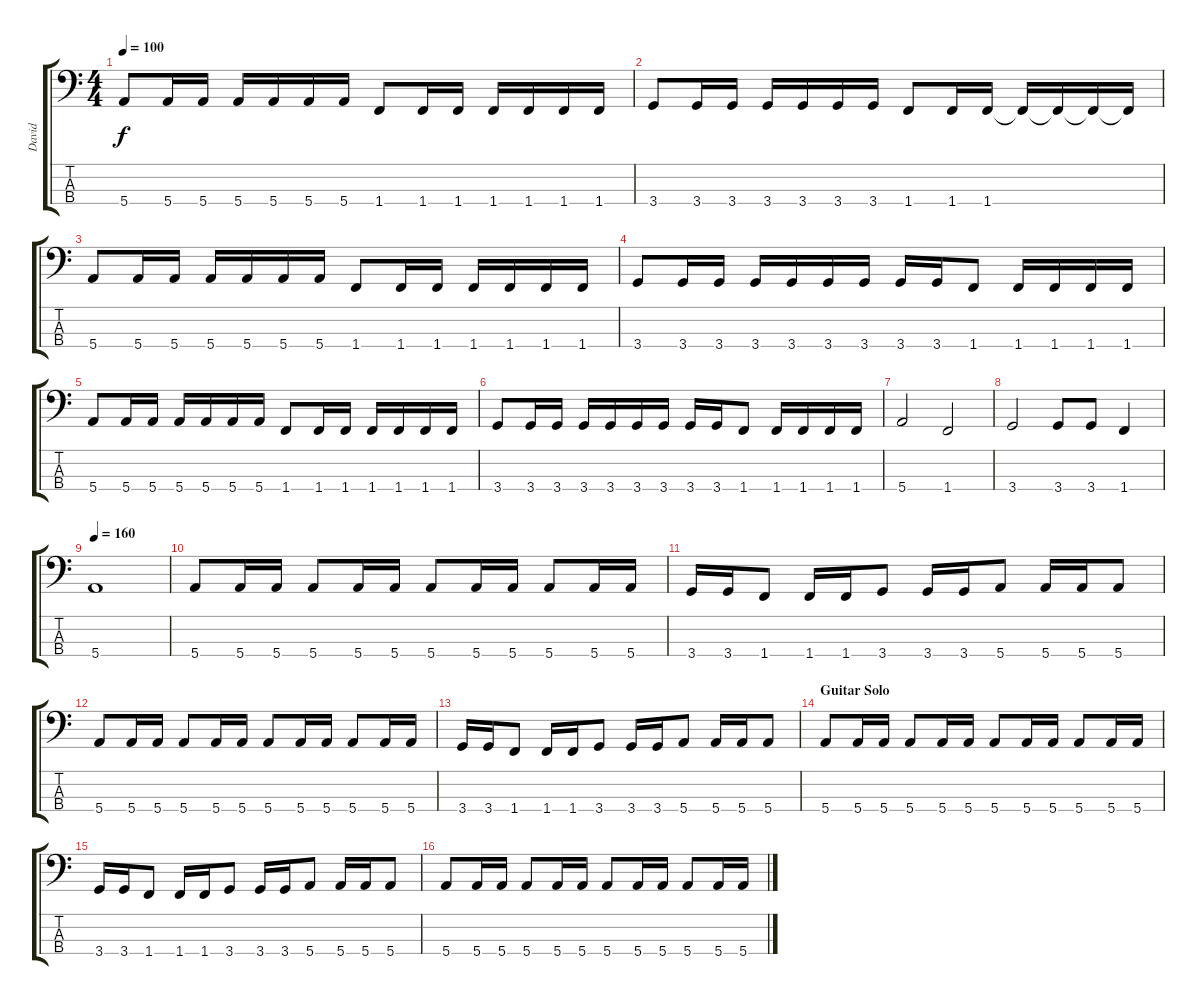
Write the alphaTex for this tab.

\track ("David" "David") {instrument electricbasspick}
\staff {score tabs}
\tuning (G2 D2 A1 E1) {hide}
\ts (4 4)
\tempo 100
\clef f4
\ks c
5.4.8{dy f} 5.4.16 5.4.16 5.4.16 5.4.16 5.4.16 5.4.16 1.4.8 1.4.16 1.4.16 1.4.16 1.4.16 1.4.16 1.4.16 |
3.4.8 3.4.16 3.4.16 3.4.16 3.4.16 3.4.16 3.4.16 1.4.8 1.4.16 1.4.16 1.4{t}.16 1.4{t}.16 1.4{t}.16 1.4{t}.16 |
5.4.8 5.4.16 5.4.16 5.4.16 5.4.16 5.4.16 5.4.16 1.4.8 1.4.16 1.4.16 1.4.16 1.4.16 1.4.16 1.4.16 |
3.4.8 3.4.16 3.4.16 3.4.16 3.4.16 3.4.16 3.4.16 3.4.16 3.4.16 1.4.8 1.4.16 1.4.16 1.4.16 1.4.16 |
5.4.8 5.4.16 5.4.16 5.4.16 5.4.16 5.4.16 5.4.16 1.4.8 1.4.16 1.4.16 1.4.16 1.4.16 1.4.16 1.4.16 |
3.4.8 3.4.16 3.4.16 3.4.16 3.4.16 3.4.16 3.4.16 3.4.16 3.4.16 1.4.8 1.4.16 1.4.16 1.4.16 1.4.16 |
5.4.2 1.4.2 |
3.4.2 3.4.8 3.4.8 1.4.4 |
\tempo 160
5.4.1 |
5.4.8 5.4.16 5.4.16 5.4.8 5.4.16 5.4.16 5.4.8 5.4.16 5.4.16 5.4.8 5.4.16 5.4.16 |
3.4.16 3.4.16 1.4.8 1.4.16 1.4.16 3.4.8 3.4.16 3.4.16 5.4.8 5.4.16 5.4.16 5.4.8 |
5.4.8 5.4.16 5.4.16 5.4.8 5.4.16 5.4.16 5.4.8 5.4.16 5.4.16 5.4.8 5.4.16 5.4.16 |
3.4.16 3.4.16 1.4.8 1.4.16 1.4.16 3.4.8 3.4.16 3.4.16 5.4.8 5.4.16 5.4.16 5.4.8 |
\section ("" "Guitar Solo")
5.4.8 5.4.16 5.4.16 5.4.8 5.4.16 5.4.16 5.4.8 5.4.16 5.4.16 5.4.8 5.4.16 5.4.16 |
3.4.16 3.4.16 1.4.8 1.4.16 1.4.16 3.4.8 3.4.16 3.4.16 5.4.8 5.4.16 5.4.16 5.4.8 |
5.4.8 5.4.16 5.4.16 5.4.8 5.4.16 5.4.16 5.4.8 5.4.16 5.4.16 5.4.8 5.4.16 5.4.16
